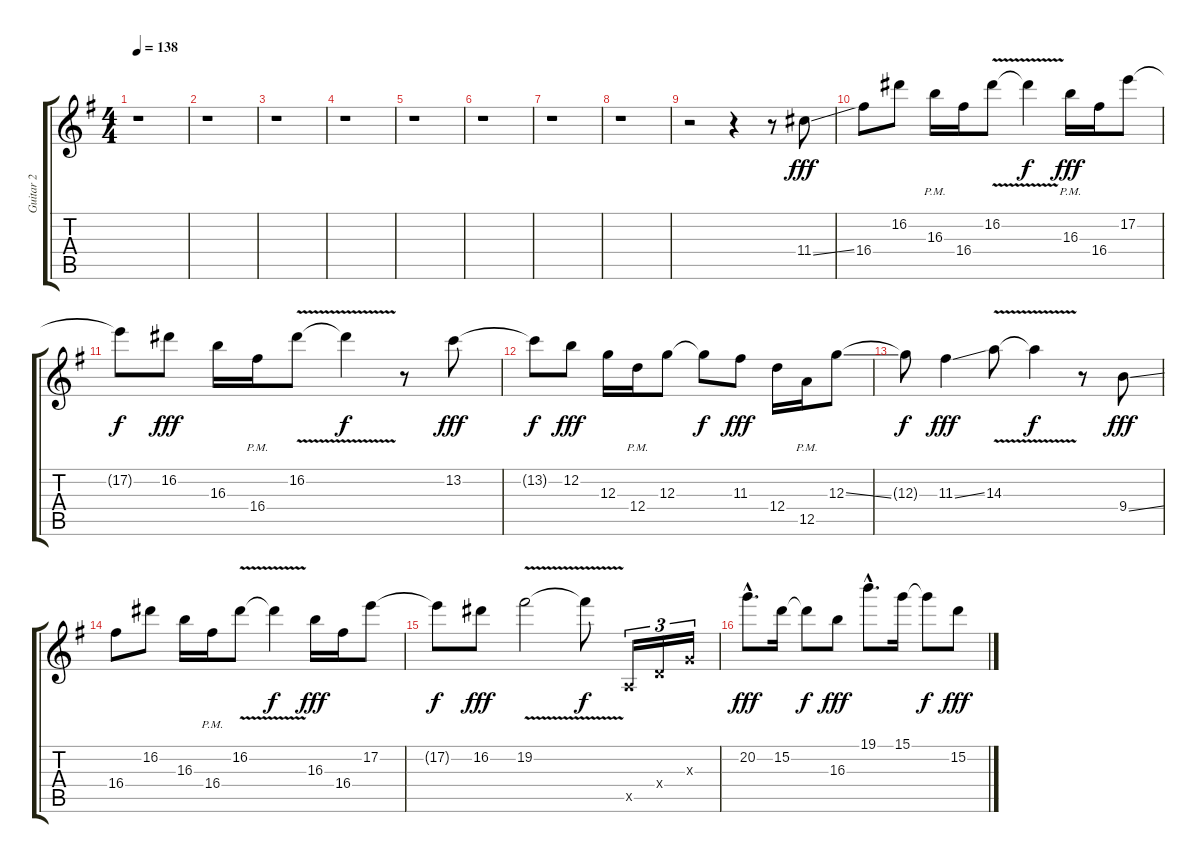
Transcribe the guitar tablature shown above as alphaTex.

\track ("Guitar 2" "Guitar 2") {instrument distortionguitar}
\staff {score tabs}
\tuning (E4 B3 G3 D3 A2 E2) {hide}
\ts (4 4)
\tempo 138
\clef g2
\ks g
r.1{dy fff instrument distortionguitar} |
r.1 |
r.1 |
r.1 |
r.1 |
r.1 |
r.1 |
r.1 |
r.2 r.4 r.8 11.4{ss}.8 |
16.4.8 16.2.8 16.3{pm}.16 16.4.16 16.2{v}.8 16.2{t}.4{dy f} 16.3{pm}.16{dy fff} 16.4.16 17.2.8 |
17.2{t}.8{dy f} 16.2.8{dy fff} 16.3.16 16.4{pm}.16 16.2{v}.8 16.2{t}.4{dy f} r.8 13.2.8{dy fff} |
13.2{t}.8{dy f} 12.2.8{dy fff} 12.3.16 12.4{pm}.16 12.3.8 12.3{t}.8{dy f} 11.3.8{dy fff} 12.4.16 12.5{pm}.16 12.3{ss}.8 |
12.3{t}.8{dy f} 11.3{ss}.4{dy fff} 14.3{v}.8 14.3{t}.4{dy f} r.8 9.4{ss}.8{dy fff} |
16.4.8 16.2.8 16.3.16 16.4{pm}.16 16.2{v}.8 16.2{t}.4{dy f} 16.3.16{dy fff} 16.4.16 17.2.8 |
17.2{t}.8{dy f} 16.2.8{dy fff} 19.2{v}.2 19.2{t}.8{dy f} 0.5{x}.16{tu (3 2)} 0.4{x}.16{tu (3 2)} 0.3{x}.16{tu (3 2)} |
20.2{hac}.8{d dy fff} 15.2.16 15.2{t}.8{dy f} 16.3.8{dy fff} 19.1{hac}.8{d} 15.1.16 15.1{t}.8{dy f} 15.2.8{dy fff}
